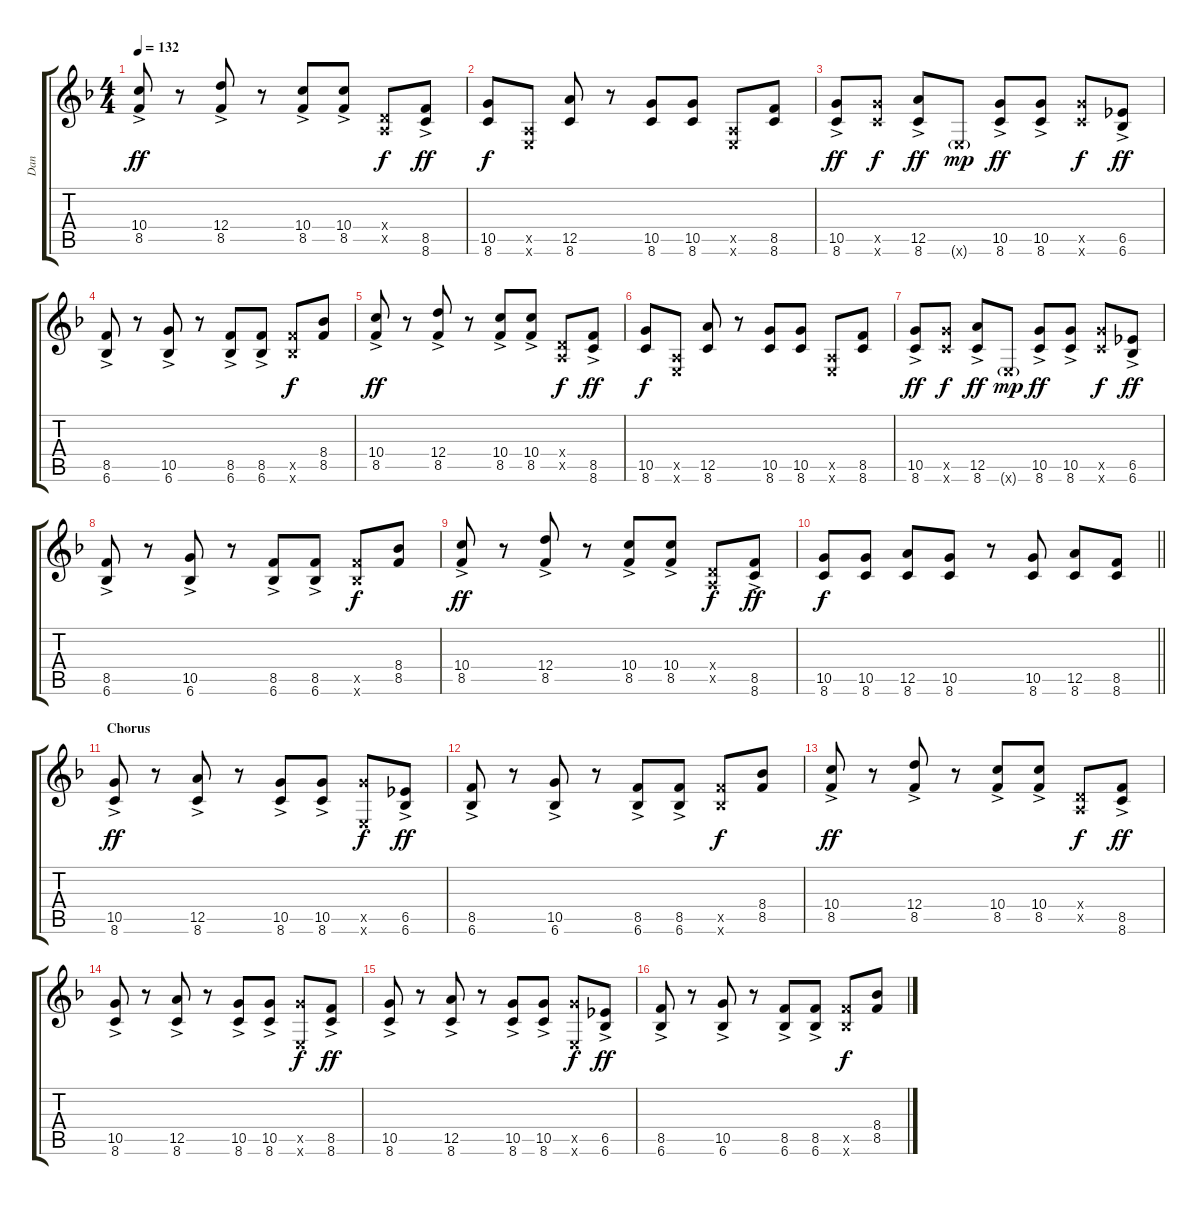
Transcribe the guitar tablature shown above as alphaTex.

\track ("Dan" "Dan") {instrument distortionguitar}
\staff {score tabs}
\tuning (E4 B3 G3 D3 A2 E2) {hide}
\ts (4 4)
\tempo 132
\clef g2
\ks f
(10.4{ac} 8.5{ac}).8{dy ff} r.8 (12.4{ac} 8.5{ac}).8 r.8 (10.4{ac} 8.5{ac}).8 (10.4{ac} 8.5{ac}).8 (0.4{x} 0.5{x}).8{dy f} (8.5{ac} 8.6{ac}).8{dy ff} |
(10.5 8.6).8{dy f} (0.5{x} 0.6{x}).8 (12.5 8.6).8 r.8 (10.5 8.6).8 (10.5 8.6).8 (0.5{x} 0.6{x}).8 (8.5 8.6).8 |
(10.5{ac} 8.6{ac}).8{dy ff} (10.5{x} 8.6{x}).8{dy f} (12.5{ac} 8.6{ac}).8{dy ff} 0.6{g x}.8{dy mp} (10.5{ac} 8.6{ac}).8{dy ff} (10.5{ac} 8.6{ac}).8 (10.5{x} 8.6{x}).8{dy f} (6.5{ac} 6.6{ac}).8{dy ff} |
(8.5{ac} 6.6{ac}).8 r.8 (10.5{ac} 6.6{ac}).8 r.8 (8.5{ac} 6.6{ac}).8 (8.5{ac} 6.6{ac}).8 (8.5{x} 6.6{x}).8{dy f} (8.4 8.5).8 |
(10.4{ac} 8.5{ac}).8{dy ff} r.8 (12.4{ac} 8.5{ac}).8 r.8 (10.4{ac} 8.5{ac}).8 (10.4{ac} 8.5{ac}).8 (0.4{x} 0.5{x}).8{dy f} (8.5{ac} 8.6{ac}).8{dy ff} |
(10.5 8.6).8{dy f} (0.5{x} 0.6{x}).8 (12.5 8.6).8 r.8 (10.5 8.6).8 (10.5 8.6).8 (0.5{x} 0.6{x}).8 (8.5 8.6).8 |
(10.5{ac} 8.6{ac}).8{dy ff} (10.5{x} 8.6{x}).8{dy f} (12.5{ac} 8.6{ac}).8{dy ff} 0.6{g x}.8{dy mp} (10.5{ac} 8.6{ac}).8{dy ff} (10.5{ac} 8.6{ac}).8 (10.5{x} 8.6{x}).8{dy f} (6.5{ac} 6.6{ac}).8{dy ff} |
(8.5{ac} 6.6{ac}).8 r.8 (10.5{ac} 6.6{ac}).8 r.8 (8.5{ac} 6.6{ac}).8 (8.5{ac} 6.6{ac}).8 (8.5{x} 6.6{x}).8{dy f} (8.4 8.5).8 |
(10.4{ac} 8.5{ac}).8{dy ff} r.8 (12.4{ac} 8.5{ac}).8 r.8 (10.4{ac} 8.5{ac}).8 (10.4{ac} 8.5{ac}).8 (0.4{x} 0.5{x}).8{dy f} (8.5{ac} 8.6{ac}).8{dy ff} |
\barLineRight lightlight
(10.5 8.6).8{dy f} (10.5 8.6).8 (12.5 8.6).8 (10.5 8.6).8 r.8 (10.5 8.6).8 (12.5 8.6).8 (8.5 8.6).8 |
\section ("" "Chorus")
(10.5{ac} 8.6).8{dy ff} r.8 (12.5{ac} 8.6).8 r.8 (10.5{ac} 8.6).8 (10.5{ac} 8.6).8 (10.5{x} 0.6{x}).8{dy f} (6.5{ac} 6.6).8{dy ff} |
(8.5{ac} 6.6).8 r.8 (10.5{ac} 6.6).8 r.8 (8.5{ac} 6.6).8 (8.5{ac} 6.6).8 (8.5{x} 6.6{x}).8{dy f} (8.4 8.5).8 |
(10.4{ac} 8.5).8{dy ff} r.8 (12.4{ac} 8.5).8 r.8 (10.4{ac} 8.5).8 (10.4{ac} 8.5).8 (0.4{x} 0.5{x}).8{dy f} (8.5{ac} 8.6).8{dy ff} |
(10.5{ac} 8.6).8 r.8 (12.5{ac} 8.6).8 r.8 (10.5{ac} 8.6).8 (10.5{ac} 8.6).8 (10.5{x} 0.6{x}).8{dy f} (8.5{ac} 8.6).8{dy ff} |
(10.5{ac} 8.6).8 r.8 (12.5{ac} 8.6).8 r.8 (10.5{ac} 8.6).8 (10.5{ac} 8.6).8 (10.5{x} 0.6{x}).8{dy f} (6.5{ac} 6.6).8{dy ff} |
(8.5{ac} 6.6).8 r.8 (10.5{ac} 6.6).8 r.8 (8.5{ac} 6.6).8 (8.5{ac} 6.6).8 (8.5{x} 6.6{x}).8{dy f} (8.4 8.5).8
